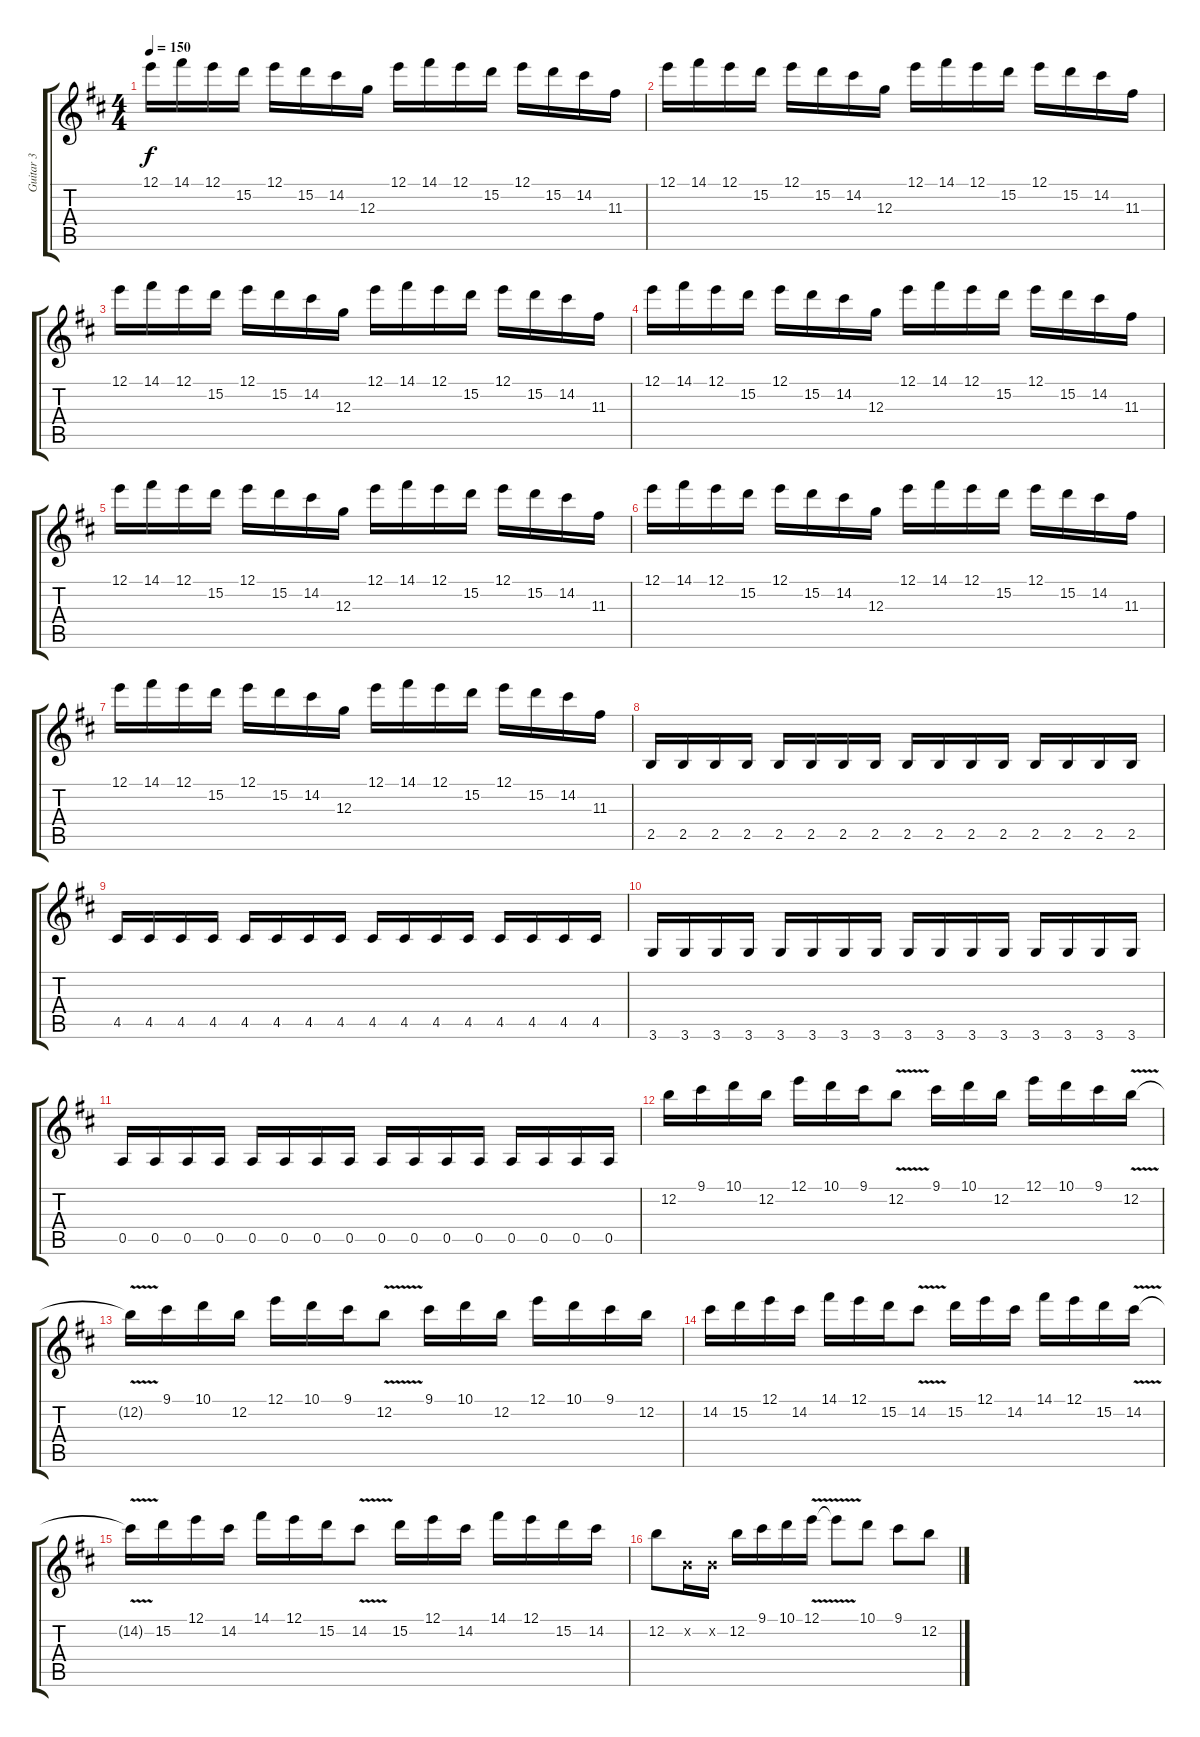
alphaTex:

\track ("Guitar 3" "Guitar 3") {instrument distortionguitar}
\staff {score tabs}
\tuning (E4 B3 G3 D3 A2 E2) {hide}
\ts (4 4)
\tempo 150
\clef g2
\ks d
12.1.16{dy f} 14.1.16 12.1.16 15.2.16 12.1.16 15.2.16 14.2.16 12.3.16 12.1.16 14.1.16 12.1.16 15.2.16 12.1.16 15.2.16 14.2.16 11.3.16 |
12.1.16 14.1.16 12.1.16 15.2.16 12.1.16 15.2.16 14.2.16 12.3.16 12.1.16 14.1.16 12.1.16 15.2.16 12.1.16 15.2.16 14.2.16 11.3.16 |
12.1.16 14.1.16 12.1.16 15.2.16 12.1.16 15.2.16 14.2.16 12.3.16 12.1.16 14.1.16 12.1.16 15.2.16 12.1.16 15.2.16 14.2.16 11.3.16 |
12.1.16 14.1.16 12.1.16 15.2.16 12.1.16 15.2.16 14.2.16 12.3.16 12.1.16 14.1.16 12.1.16 15.2.16 12.1.16 15.2.16 14.2.16 11.3.16 |
12.1.16 14.1.16 12.1.16 15.2.16 12.1.16 15.2.16 14.2.16 12.3.16 12.1.16 14.1.16 12.1.16 15.2.16 12.1.16 15.2.16 14.2.16 11.3.16 |
12.1.16 14.1.16 12.1.16 15.2.16 12.1.16 15.2.16 14.2.16 12.3.16 12.1.16 14.1.16 12.1.16 15.2.16 12.1.16 15.2.16 14.2.16 11.3.16 |
12.1.16 14.1.16 12.1.16 15.2.16 12.1.16 15.2.16 14.2.16 12.3.16 12.1.16 14.1.16 12.1.16 15.2.16 12.1.16 15.2.16 14.2.16 11.3.16 |
2.5.16{volume 11} 2.5.16 2.5.16 2.5.16 2.5.16 2.5.16 2.5.16 2.5.16 2.5.16 2.5.16 2.5.16 2.5.16 2.5.16 2.5.16 2.5.16 2.5.16 |
4.5.16 4.5.16 4.5.16 4.5.16 4.5.16 4.5.16 4.5.16 4.5.16 4.5.16 4.5.16 4.5.16 4.5.16 4.5.16 4.5.16 4.5.16 4.5.16 |
3.6.16 3.6.16 3.6.16 3.6.16 3.6.16 3.6.16 3.6.16 3.6.16 3.6.16 3.6.16 3.6.16 3.6.16 3.6.16 3.6.16 3.6.16 3.6.16 |
0.5.16 0.5.16 0.5.16 0.5.16 0.5.16 0.5.16 0.5.16 0.5.16 0.5.16 0.5.16 0.5.16 0.5.16 0.5.16 0.5.16 0.5.16 0.5.16 |
12.2.16{volume 16} 9.1.16 10.1.16 12.2.16 12.1.16 10.1.16 9.1.16 12.2{v}.8 9.1.16 10.1.16 12.2.16 12.1.16 10.1.16 9.1.16 12.2{v}.16 |
12.2{t}.16 9.1.16 10.1.16 12.2.16 12.1.16 10.1.16 9.1.16 12.2{v}.8 9.1.16 10.1.16 12.2.16 12.1.16 10.1.16 9.1.16 12.2.16 |
14.2.16 15.2.16 12.1.16 14.2.16 14.1.16 12.1.16 15.2.16 14.2{v}.8 15.2.16 12.1.16 14.2.16 14.1.16 12.1.16 15.2.16 14.2{v}.16 |
14.2{t}.16 15.2.16 12.1.16 14.2.16 14.1.16 12.1.16 15.2.16 14.2{v}.8 15.2.16 12.1.16 14.2.16 14.1.16 12.1.16 15.2.16 14.2.16 |
12.2.8 0.2{x}.16 0.2{x}.16 12.2.16 9.1.16 10.1.16 12.1{v}.16 12.1{t}.8 10.1.8 9.1.8 12.2.8
